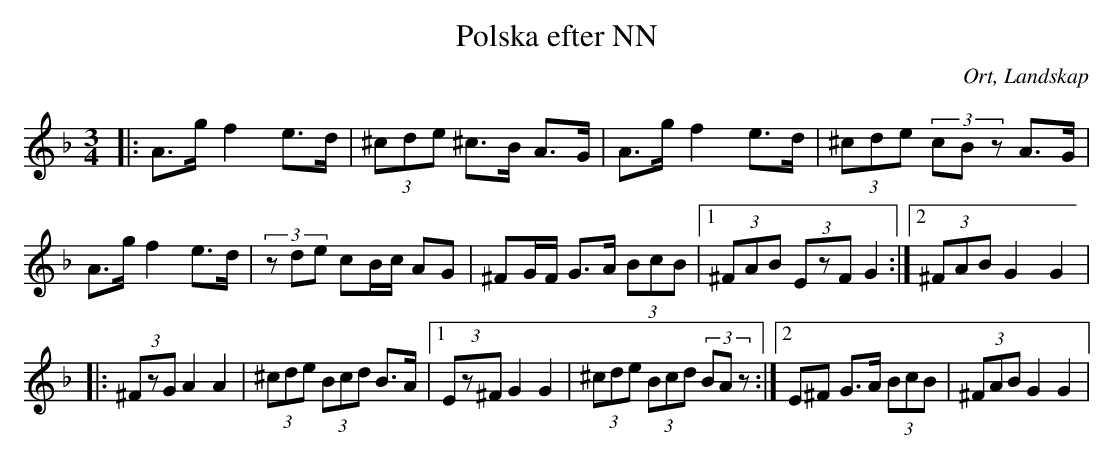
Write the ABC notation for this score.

X:1
T:Polska efter NN
O:Ort, Landskap
M:3/4
L:1/8
K:Dm
|: A>g f2 e>d|(3^cde ^c>B A>G|A>g f2 e>d|(3^cde (3cBz A>G|A>g f2 e>d|(3zde cB/c/ AG|^FG/F/ G>A (3BcB|1 (3^FAB (3EzF G2  :|2(3^FAB G2 G2|
|:(3^FzG A2 A2|(3^cde (3Bcd B>A|1(3Ez^F G2 G2|(3^cde (3Bcd (3BAz:|2 E^F G>A (3BcB|(3^FAB G2 G2|
